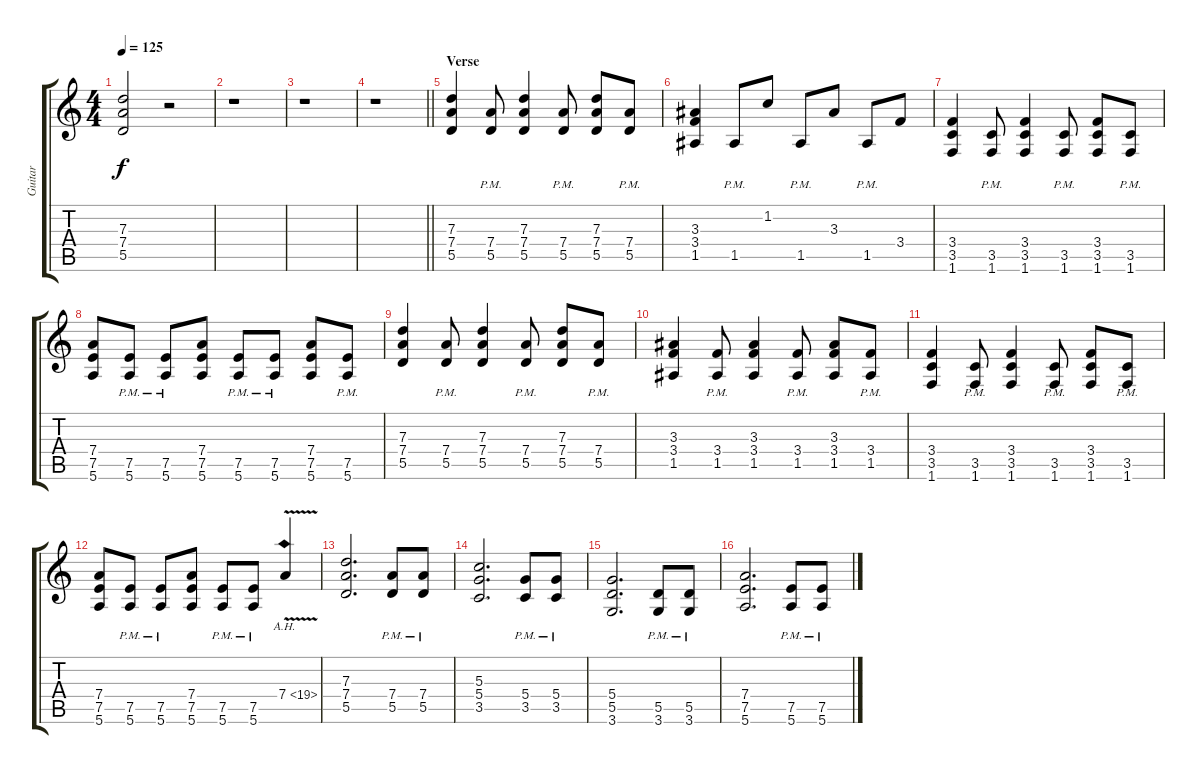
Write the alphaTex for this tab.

\track ("Guitar" "Guitar") {instrument distortionguitar}
\staff {score tabs}
\tuning (E4 B3 G3 D3 A2 E2) {hide}
\ts (4 4)
\tempo 125
\clef g2
\ks c
(7.3{t} 7.4{t} 5.5{t}).2{dy f} r.2 |
r.1 |
r.1 |
\barLineRight lightlight
r.1 |
\section ("" "Verse ")
(7.3 7.4 5.5).4 (7.4{pm} 5.5{pm}).8 (7.3 7.4 5.5).4 (7.4{pm} 5.5{pm}).8 (7.3 7.4 5.5).8 (7.4{pm} 5.5{pm}).8 |
(3.3 3.4 1.5).4 1.5{pm}.8 1.2.8 1.5{pm}.8 3.3.8 1.5{pm}.8 3.4.8 |
(3.4 3.5 1.6).4 (3.5{pm} 1.6{pm}).8 (3.4 3.5 1.6).4 (3.5{pm} 1.6{pm}).8 (3.4 3.5 1.6).8 (3.5{pm} 1.6{pm}).8 |
(7.4 7.5 5.6).8 (7.5{pm} 5.6{pm}).8 (7.5{pm} 5.6{pm}).8 (7.4 7.5 5.6).8 (7.5{pm} 5.6{pm}).8 (7.5{pm} 5.6{pm}).8 (7.4 7.5 5.6).8 (7.5{pm} 5.6{pm}).8 |
(7.3 7.4 5.5).4 (7.4{pm} 5.5{pm}).8 (7.3 7.4 5.5).4 (7.4{pm} 5.5{pm}).8 (7.3 7.4 5.5).8 (7.4{pm} 5.5{pm}).8 |
(3.3 3.4 1.5).4 (3.4{pm} 1.5{pm}).8 (3.3 3.4 1.5).4 (3.4{pm} 1.5{pm}).8 (3.3 3.4 1.5).8 (3.4{pm} 1.5{pm}).8 |
(3.4 3.5 1.6).4 (3.5{pm} 1.6{pm}).8 (3.4 3.5 1.6).4 (3.5{pm} 1.6{pm}).8 (3.4 3.5 1.6).8 (3.5{pm} 1.6{pm}).8 |
(7.4 7.5 5.6).8 (7.5{pm} 5.6{pm}).8 (7.5{pm} 5.6{pm}).8 (7.4 7.5 5.6).8 (7.5{pm} 5.6{pm}).8 (7.5{pm} 5.6{pm}).8 7.4{ah 12 v}.4 |
(7.3 7.4 5.5).2{d} (7.4{pm} 5.5{pm}).8 (7.4{pm} 5.5{pm}).8 |
(5.3 5.4 3.5).2{d} (5.4{pm} 3.5{pm}).8 (5.4{pm} 3.5{pm}).8 |
(5.4 5.5 3.6).2{d} (5.5{pm} 3.6{pm}).8 (5.5{pm} 3.6{pm}).8 |
(7.4 7.5 5.6).2{d} (7.5{pm} 5.6{pm}).8 (7.5{pm} 5.6{pm}).8
